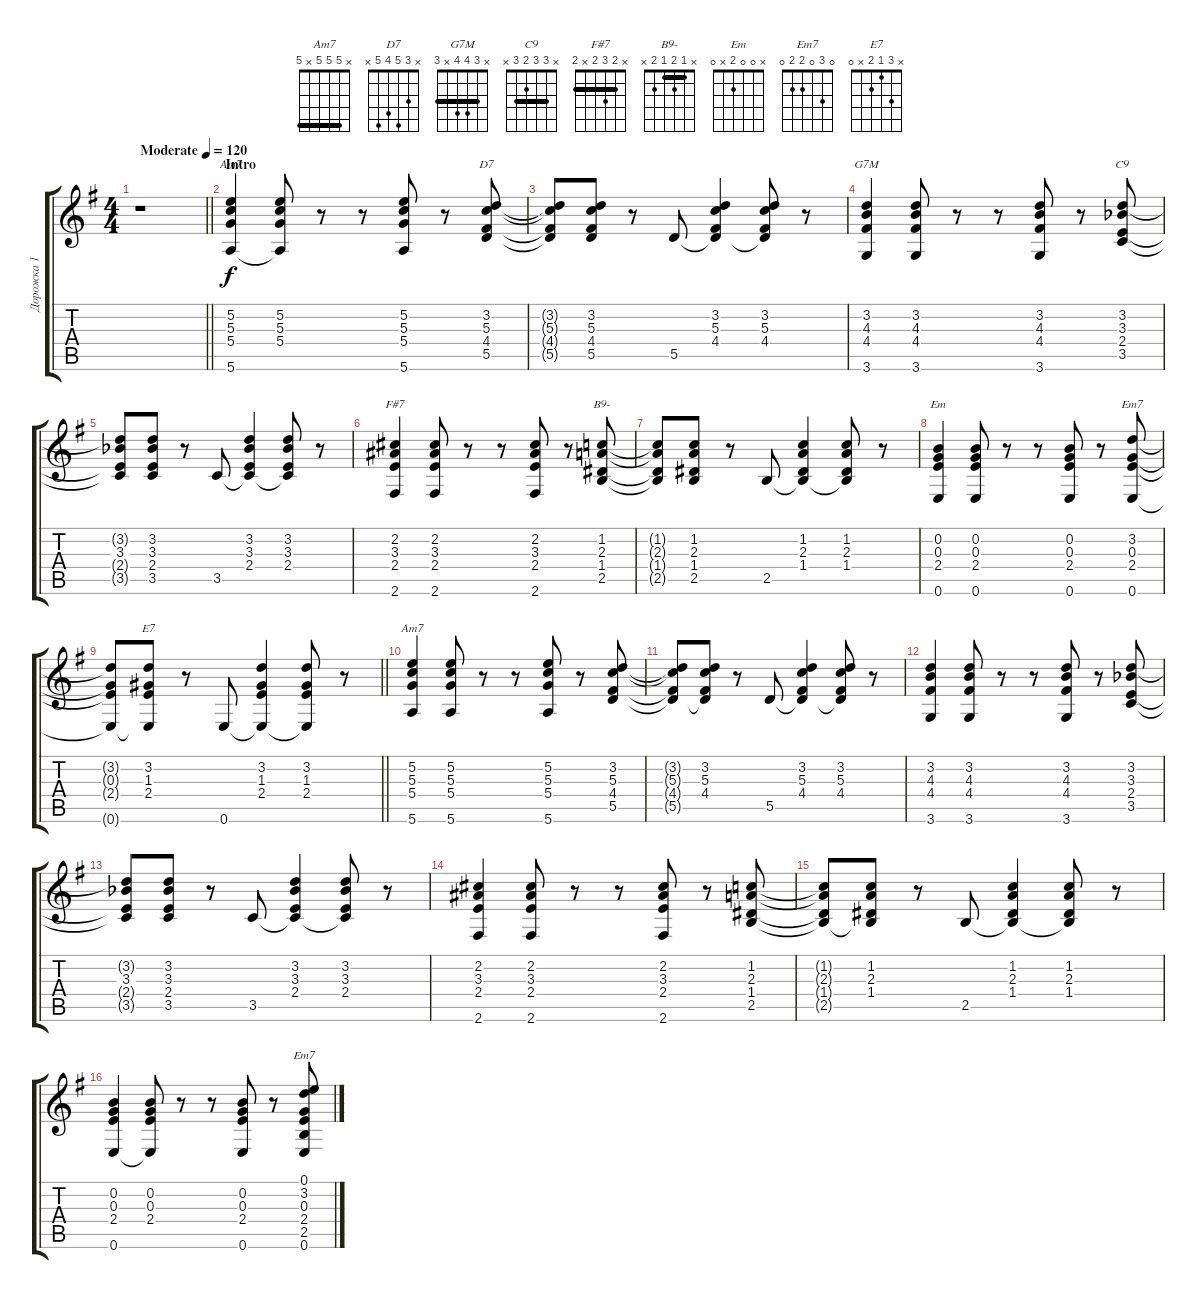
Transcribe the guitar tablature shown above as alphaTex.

\track ("Дорожка 1" "Дорожка 1") {instrument acousticguitarsteel}
\staff {score tabs}
\tuning (E4 B3 G3 D3 A2 E2) {hide}
\chord ("Am7" x 5 5 5 x 5)
\chord ("D7" x 3 5 4 5 x)
\chord ("G7M" x 3 4 4 x 3) {barre 3}
\chord ("C9" x 3 3 2 3 x) {barre 3}
\chord ("F#7" x 2 3 2 x 2) {barre 2}
\chord ("B9-" x 1 2 1 2 x) {barre 1}
\chord ("Em" x 0 0 2 x 0)
\chord ("Em7" x 3 0 2 x 0)
\chord ("E7" x 3 1 2 x 0)
\chord ("Am7" x 5 5 5 x 5) {barre 5}
\chord ("Em7" 0 3 0 2 2 0)
\ts (4 4)
\tempo (120 "Moderate")
\clef g2
\barLineRight lightlight
\ks g
r.1{dy f instrument acousticguitarsteel} |
\section ("" "Intro")
(5.2 5.3 5.4 5.6).4{ch "Am7"} (5.2 5.3 5.4 5.6{t}).8 r.8 r.8 (5.2 5.3 5.4 5.6).8 r.8 (3.2 5.3 4.4 5.5).8{ch "D7"} |
(3.2{t} 5.3{t} 4.4{t} 5.5{t}).8 (3.2 5.3 4.4 5.5).8 r.8 5.5.8 (3.2 5.3 4.4 5.5{t}).4 (3.2 5.3 4.4 5.5{t}).8 r.8 |
(3.2 4.3 4.4 3.6).4{ch "G7M"} (3.2 4.3 4.4 3.6).8 r.8 r.8 (3.2 4.3 4.4 3.6).8 r.8 (3.2 3.3{acc b} 2.4 3.5).8{ch "C9"} |
(3.2{t} 3.3{acc b} 2.4{t} 3.5{t}).8 (3.2 3.3{acc b} 2.4 3.5).8 r.8 3.5.8 (3.2 3.3{acc b} 2.4 3.5{t}).4 (3.2 3.3{acc b} 2.4 3.5{t}).8 r.8 |
(2.2 3.3 2.4 2.6).4{ch "F#7"} (2.2 3.3 2.4 2.6).8 r.8 r.8 (2.2 3.3 2.4 2.6).8 r.8 (1.2 2.3 1.4 2.5).8{ch "B9-"} |
(1.2{t} 2.3{t} 1.4{t} 2.5{t}).8 (1.2 2.3 1.4 2.5).8 r.8 2.5.8 (1.2 2.3 1.4 2.5{t}).4 (1.2 2.3 1.4 2.5{t}).8 r.8 |
(0.2 0.3 2.4 0.6).4{ch "Em"} (0.2 0.3 2.4 0.6).8 r.8 r.8 (0.2 0.3 2.4 0.6).8 r.8 (3.2 0.3 2.4 0.6).8{ch "Em7"} |
\barLineRight lightlight
(3.2{t} 0.3{t} 2.4{t} 0.6{t}).8 (3.2 1.3 2.4 0.6{t}).8{ch "E7"} r.8 0.6.8 (3.2 1.3 2.4 0.6{t}).4 (3.2 1.3 2.4 0.6{t}).8 r.8 |
(5.2 5.3 5.4 5.6).4{ch "Am7"} (5.2 5.3 5.4 5.6).8 r.8 r.8 (5.2 5.3 5.4 5.6).8 r.8 (3.2 5.3 4.4 5.5).8 |
(3.2{t} 5.3{t} 4.4{t} 5.5{t}).8 (3.2 5.3 4.4 5.5{t}).8 r.8 5.5.8 (3.2 5.3 4.4 5.5{t}).4 (3.2 5.3 4.4 5.5{t}).8 r.8 |
(3.2 4.3 4.4 3.6).4 (3.2 4.3 4.4 3.6).8 r.8 r.8 (3.2 4.3 4.4 3.6).8 r.8 (3.2 3.3{acc b} 2.4 3.5).8 |
(3.2{t} 3.3{acc b} 2.4{t} 3.5{t}).8 (3.2 3.3{acc b} 2.4 3.5).8 r.8 3.5.8 (3.2 3.3{acc b} 2.4 3.5{t}).4 (3.2 3.3{acc b} 2.4 3.5{t}).8 r.8 |
(2.2 3.3 2.4 2.6).4 (2.2 3.3 2.4 2.6).8 r.8 r.8 (2.2 3.3 2.4 2.6).8 r.8 (1.2 2.3 1.4 2.5).8 |
(1.2{t} 2.3{t} 1.4{t} 2.5{t}).8 (1.2 2.3 1.4 2.5{t}).8 r.8 2.5.8 (1.2 2.3 1.4 2.5{t}).4 (1.2 2.3 1.4 2.5{t}).8 r.8 |
(0.2 0.3 2.4 0.6).4 (0.2 0.3 2.4 0.6{t}).8 r.8 r.8 (0.2 0.3 2.4 0.6).8 r.8 (0.1 3.2 0.3 2.4 2.5 0.6).8{ch "Em7"}
